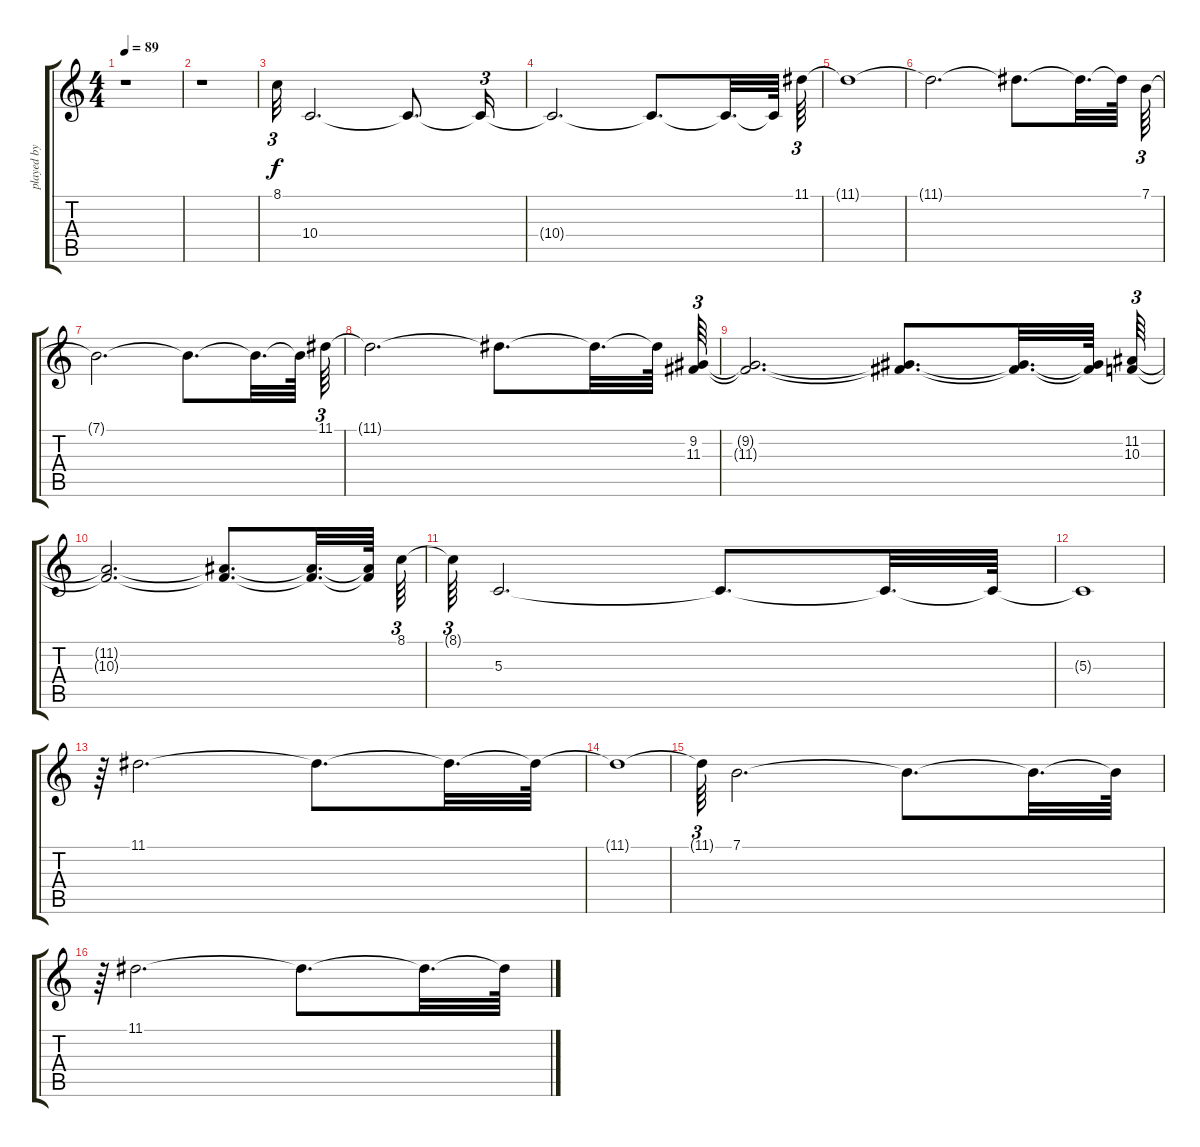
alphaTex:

\track ("played by \"Rul\" Bravo" "played by ") {instrument pad4choir}
\staff {score tabs}
\tuning (E4 B3 G3 D3 A2 E2) {hide}
\ts (4 4)
\tempo 89
\clef g2
\ks c
r.1{dy f} |
r.1 |
8.1.32{tu (3 2)} 10.4.2{d} 10.4{t}.8{d} 10.4{t}.16{tu (3 2)} |
10.4{t}.2{d} 10.4{t}.8{d} 10.4{t}.32{d} 10.4{t}.64 11.1.64{tu (3 2)} |
11.1{t}.1 |
11.1{t}.2{d} 11.1{t}.8{d} 11.1{t}.32{d} 11.1{t}.64 7.1.64{tu (3 2)} |
7.1{t}.2{d} 7.1{t}.8{d} 7.1{t}.32{d} 7.1{t}.64 11.1.64{tu (3 2)} |
11.1{t}.2{d} 11.1{t}.8{d} 11.1{t}.32{d} 11.1{t}.64 (9.2 11.3).64{tu (3 2)} |
(9.2{t} 11.3{t}).2{d} (9.2{t} 11.3{t}).8{d} (9.2{t} 11.3{t}).32{d} (9.2{t} 11.3{t}).64 (11.2 10.3).64{tu (3 2)} |
(11.2{t} 10.3{t}).2{d} (11.2{t} 10.3{t}).8{d} (11.2{t} 10.3{t}).32{d} (11.2{t} 10.3{t}).64 8.1.64{tu (3 2)} |
8.1{t}.64{tu (3 2)} 5.3.2{d} 5.3{t}.8{d} 5.3{t}.32{d} 5.3{t}.64 |
5.3{t}.1 |
r.64{tu (3 2)} 11.1.2{d} 11.1{t}.8{d} 11.1{t}.32{d} 11.1{t}.64 |
11.1{t}.1 |
11.1{t}.64{tu (3 2)} 7.1.2{d} 7.1{t}.8{d} 7.1{t}.32{d} 7.1{t}.64 |
r.64{tu (3 2)} 11.1.2{d} 11.1{t}.8{d} 11.1{t}.32{d} 11.1{t}.64
